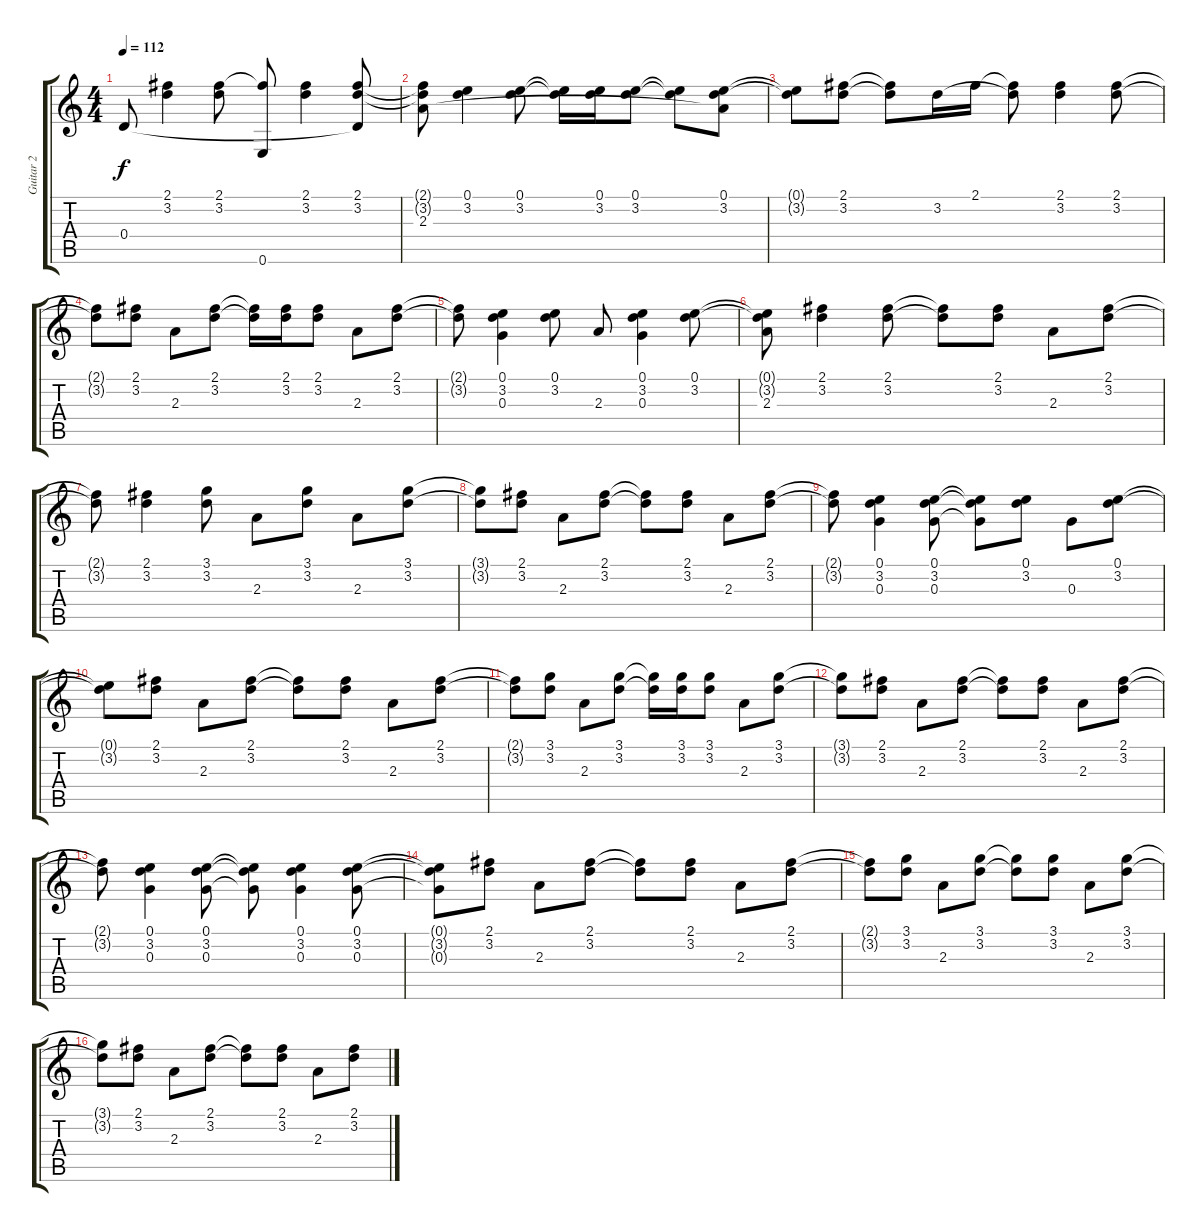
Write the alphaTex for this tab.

\track ("Guitar 2" "Guitar 2") {instrument electricguitarclean}
\staff {score tabs}
\tuning (E4 B3 G3 D3 A2 E2) {hide}
\ts (4 4)
\tempo 112
\clef g2
\ks c
0.4.8{dy f} (2.1 3.2).4 (2.1 3.2).8 (2.1{t} 0.6).8 (2.1 3.2).4 (2.1 3.2 0.4{t}).8 |
(2.1{t} 3.2{t} 2.3).8 (0.1 3.2).4 (0.1 3.2).8 (0.1{t} 3.2{t}).16 (0.1 3.2).16 (0.1 3.2).8 (0.1{t} 3.2{t}).8 (0.1 3.2 2.3{t}).8 |
(0.1{t} 3.2{t}).8 (2.1 3.2).8 (2.1{t} 3.2{t}).8 3.2.16 2.1.16 (2.1{t} 3.2{t}).8 (2.1 3.2).4 (2.1 3.2).8 |
(2.1{t} 3.2{t}).8 (2.1 3.2).8 2.3.8 (2.1 3.2).8 (2.1{t} 3.2{t}).16 (2.1 3.2).16 (2.1 3.2).8 2.3.8 (2.1 3.2).8 |
(2.1{t} 3.2{t}).8 (0.1 3.2 0.3).4 (0.1 3.2).8 2.3.8 (0.1 3.2 0.3).4 (0.1 3.2).8 |
(0.1{t} 3.2{t} 2.3).8 (2.1 3.2).4 (2.1 3.2).8 (2.1{t} 3.2{t}).8 (2.1 3.2).8 2.3.8 (2.1 3.2).8 |
(2.1{t} 3.2{t}).8 (2.1 3.2).4 (3.1 3.2).8 2.3.8 (3.1 3.2).8 2.3.8 (3.1 3.2).8 |
(3.1{t} 3.2{t}).8 (2.1 3.2).8 2.3.8 (2.1 3.2).8 (2.1{t} 3.2{t}).8 (2.1 3.2).8 2.3.8 (2.1 3.2).8 |
(2.1{t} 3.2{t}).8 (0.1 3.2 0.3).4 (0.1 3.2 0.3).8 (0.1{t} 3.2{t} 0.3{t}).8 (0.1 3.2).8 0.3.8 (0.1 3.2).8 |
(0.1{t} 3.2{t}).8 (2.1 3.2).8 2.3.8 (2.1 3.2).8 (2.1{t} 3.2{t}).8 (2.1 3.2).8 2.3.8 (2.1 3.2).8 |
(2.1{t} 3.2{t}).8 (3.1 3.2).8 2.3.8 (3.1 3.2).8 (3.1{t} 3.2{t}).16 (3.1 3.2).16 (3.1 3.2).8 2.3.8 (3.1 3.2).8 |
(3.1{t} 3.2{t}).8 (2.1 3.2).8 2.3.8 (2.1 3.2).8 (2.1{t} 3.2{t}).8 (2.1 3.2).8 2.3.8 (2.1 3.2).8 |
(2.1{t} 3.2{t}).8 (0.1 3.2 0.3).4 (0.1 3.2 0.3).8 (0.1{t} 3.2{t} 0.3{t}).8 (0.1 3.2 0.3).4 (0.1 3.2 0.3).8 |
(0.1{t} 3.2{t} 0.3{t}).8 (2.1 3.2).8 2.3.8 (2.1 3.2).8 (2.1{t} 3.2{t}).8 (2.1 3.2).8 2.3.8 (2.1 3.2).8 |
(2.1{t} 3.2{t}).8 (3.1 3.2).8 2.3.8 (3.1 3.2).8 (3.1{t} 3.2{t}).8 (3.1 3.2).8 2.3.8 (3.1 3.2).8 |
(3.1{t} 3.2{t}).8 (2.1 3.2).8 2.3.8 (2.1 3.2).8 (2.1{t} 3.2{t}).8 (2.1 3.2).8 2.3.8 (2.1 3.2).8
